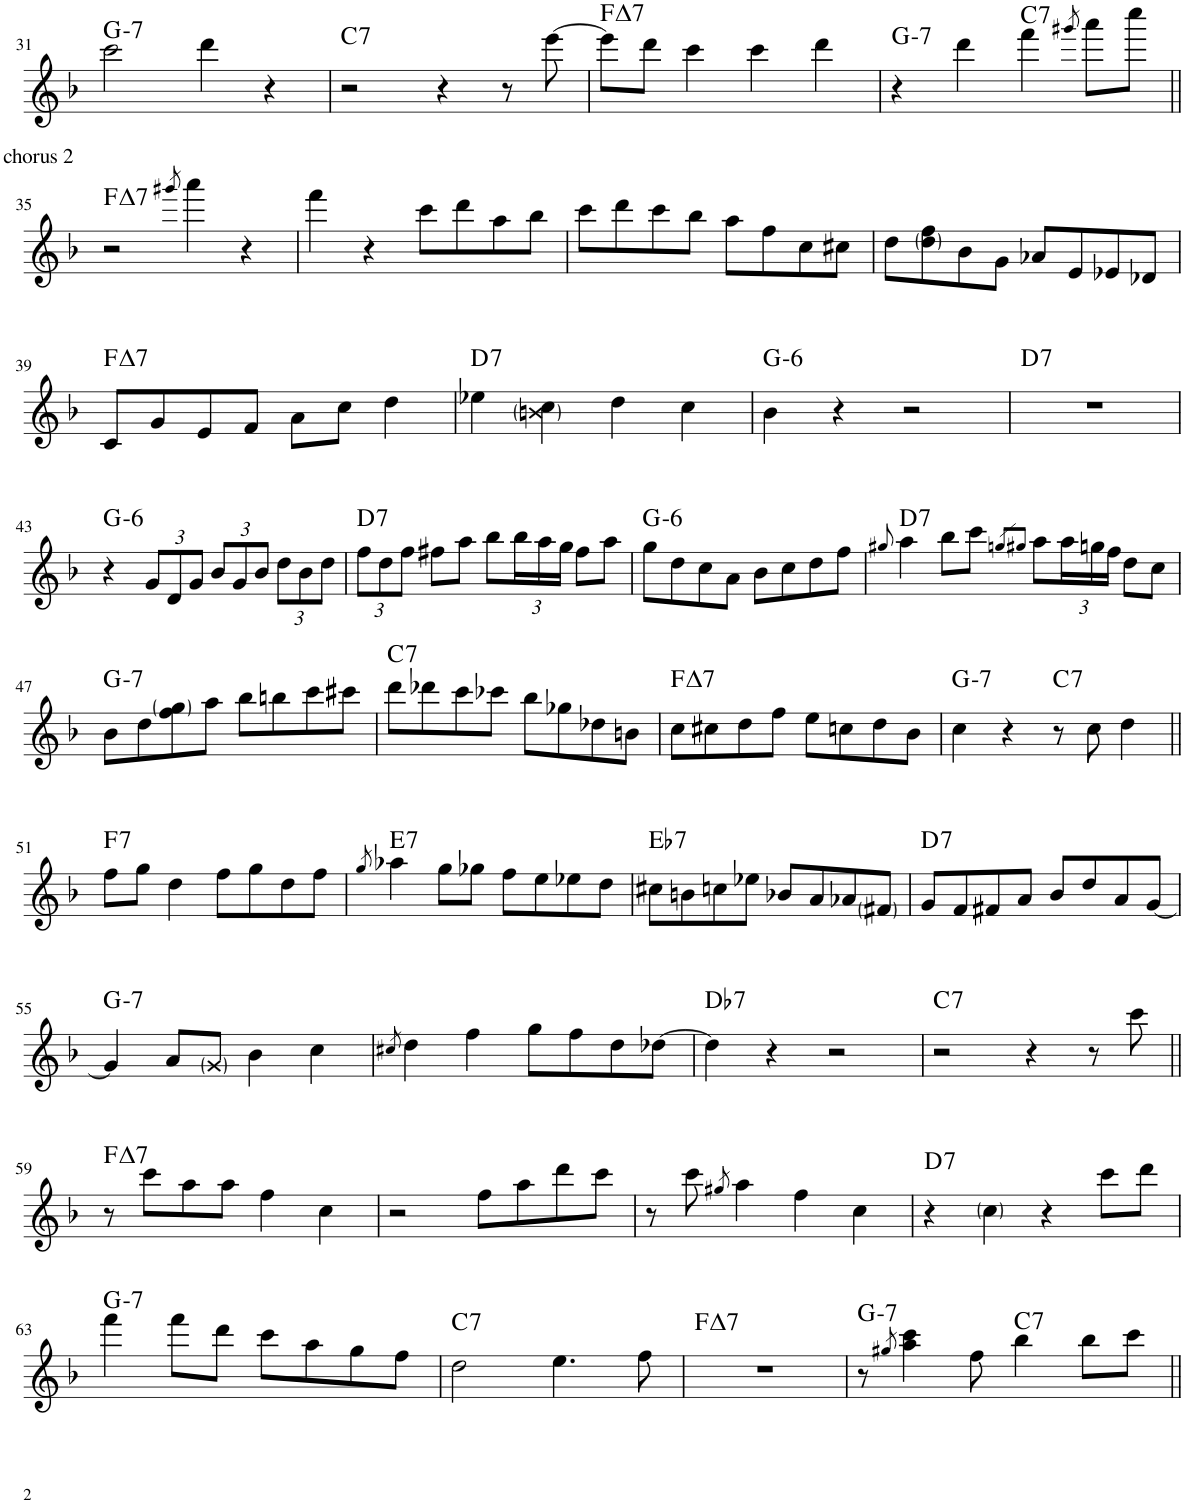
**kern	**harte
*part1	*part1
*staff1	*
*I"Piano	*
*I'Pno.	*
!!LO:PB:g=z
*clefG2	*
*k[b-]	*
*M4/4	*
=31	=31
!	!LO:H:kt=7
2ccc\	G:min7
4ddd\	.
4r	.
=32	=32
!	!LO:H:kt=7
2r	C:7
4r	.
8r	.
[8eee\	.
=33	=33
!	!LO:H:kt=7
8eee\L]	F:maj7
8ddd\J	.
4ccc\	.
4ccc\	.
4ddd\	.
=34	=34
!	!LO:H:kt=7
4r	G:min7
4ddd\	.
!	!LO:H:kt=7
4fff\	C:7
8qggg#X/	.
8aaa\L	.
8cccc\J	.
!!LO:LB:g=z
=35||	=35||
!LO:TX:a:t=chorus 2	!LO:H:kt=7
2r	F:maj7
8qggg#X/	.
4aaa\	.
4r	.
=36	=36
4fff\	.
4r	.
8ccc\L	.
8ddd\	.
8aa\	.
8bb-\J	.
=37	=37
8ccc\L	.
8ddd\	.
8ccc\	.
8bb-\J	.
8aa\L	.
8ff\	.
8cc\	.
8cc#X\J	.
=38	=38
8dd\L	.
8dd\ 8ff\	.
8b-\	.
8g\J	.
8a-X/L	.
8e/	.
8e-X/	.
8d-X/J	.
!!LO:LB:g=z
=39	=39
!	!LO:H:kt=7
8c/L	F:maj7
8g/	.
8e/	.
8f/J	.
8a\L	.
8cc\J	.
4dd\	.
=40	=40
!	!LO:H:kt=7
4ee-X\	D:7
4bn\ 4cc\	.
4dd\	.
4cc\	.
=41	=41
!	!LO:H:kt=6
4b-\	G:min6
4r	.
2r	.
=42	=42
!	!LO:H:kt=7
1r	D:7
!!LO:LB:g=z
=43	=43
!	!LO:H:kt=6
4r	G:min6
*Xbrackettup	*
12g/L	.
12d/	.
12g/J	.
12b-/L	.
12g/	.
12b-/J	.
12dd\L	.
12b-\	.
12dd\J	.
=44	=44
!	!LO:H:kt=7
12ff\L	D:7
12dd\	.
12ff\J	.
8ff#X\L	.
8aa\J	.
8bb-\L	.
24bb-\L	.
24aa\	.
24gg\JJ	.
8ff#\L	.
8aa\J	.
=45	=45
!	!LO:H:kt=6
8gg\L	G:min6
8dd\	.
8cc\	.
8a\J	.
8b-\L	.
8cc\	.
8dd\	.
8ff\J	.
=46	=46
8qgg#X/	.
!	!LO:H:kt=7
4aa\	D:7
8bb-\L	.
8ccc\J	.
8qggn/L	.
8qgg#X/J	.
8aa\L	.
24aa\L	.
24ggn\	.
24ff\JJ	.
8dd\L	.
8cc\J	.
!!LO:LB:g=z
=47	=47
!	!LO:H:kt=7
8b-\L	G:min7
8dd\	.
8ff\ 8gg\	.
8aa\J	.
8bb-\L	.
8bbn\	.
8ccc\	.
8ccc#X\J	.
=48	=48
!	!LO:H:kt=7
8ddd\L	C:7
8ddd-X\	.
8ccc\	.
8ccc-X\J	.
8bb-\L	.
8gg-X\	.
8dd-X\	.
8bn\J	.
=49	=49
!	!LO:H:kt=7
8cc\L	F:maj7
8cc#X\	.
8dd\	.
8ff\J	.
8ee\L	.
8ccn\	.
8dd\	.
8b-\J	.
=50	=50
!	!LO:H:kt=7
4cc\	G:min7
4r	.
!	!LO:H:kt=7
8r	C:7
8cc\	.
4dd\	.
!!LO:LB:g=z
=51||	=51||
!	!LO:H:kt=7
8ff\L	F:7
8gg\J	.
4dd\	.
8ff\L	.
8gg\	.
8dd\	.
8ff\J	.
=52	=52
8qgg/	.
!	!LO:H:kt=7
4aa-X\	E:7
8gg\L	.
8gg-X\J	.
8ff\L	.
8ee\	.
8ee-X\	.
8dd\J	.
=53	=53
!	!LO:H:kt=7
8cc#X\L	Eb:7
8bn\	.
8ccn\	.
8ee-X\J	.
8b-X/L	.
8a/	.
8a-X/	.
8f#X/J	.
=54	=54
!	!LO:H:kt=7
8g/L	D:7
8f/	.
8f#X/	.
8a/J	.
8b-/L	.
8dd/	.
8a/	.
[8g/J	.
!!LO:LB:g=z
=55	=55
!	!LO:H:kt=7
4g/]	G:min7
8a/L	.
8g/J	.
4b-\	.
4cc\	.
=56	=56
8qcc#X/	.
4dd\	.
4ff\	.
8gg\L	.
8ff\	.
8dd\	.
[8dd-X\J	.
=57	=57
!	!LO:H:kt=7
4dd-\]	Db:7
4r	.
2r	.
=58	=58
!	!LO:H:kt=7
2r	C:7
4r	.
8r	.
8ccc\	.
!!LO:LB:g=z
=59||	=59||
!	!LO:H:kt=7
8r	F:maj7
8ccc\L	.
8aa\	.
8aa\J	.
4ff\	.
4cc\	.
=60	=60
2r	.
8ff\L	.
8aa\	.
8ddd\	.
8ccc\J	.
=61	=61
8r	.
8ccc\	.
8qgg#X/	.
4aa\	.
4ff\	.
4cc\	.
=62	=62
!	!LO:H:kt=7
4r	D:7
4cc\	.
4r	.
8ccc\L	.
8ddd\J	.
!!LO:LB:g=z
=63	=63
!	!LO:H:kt=7
4fff\	G:min7
8fff\L	.
8ddd\J	.
8ccc\L	.
8aa\	.
8gg\	.
8ff\J	.
=64	=64
!	!LO:H:kt=7
2dd\	C:7
4.ee\	.
8ff\	.
=65	=65
!	!LO:H:kt=7
1r	F:maj7
=66	=66
!	!LO:H:kt=7
8r	G:min7
8qgg#X/	.
4aa\ 4ccc\	.
8ff\	.
!	!LO:H:kt=7
4bb-\	C:7
8bb-\L	.
8ccc\J	.
=||	=||
*-	*-
